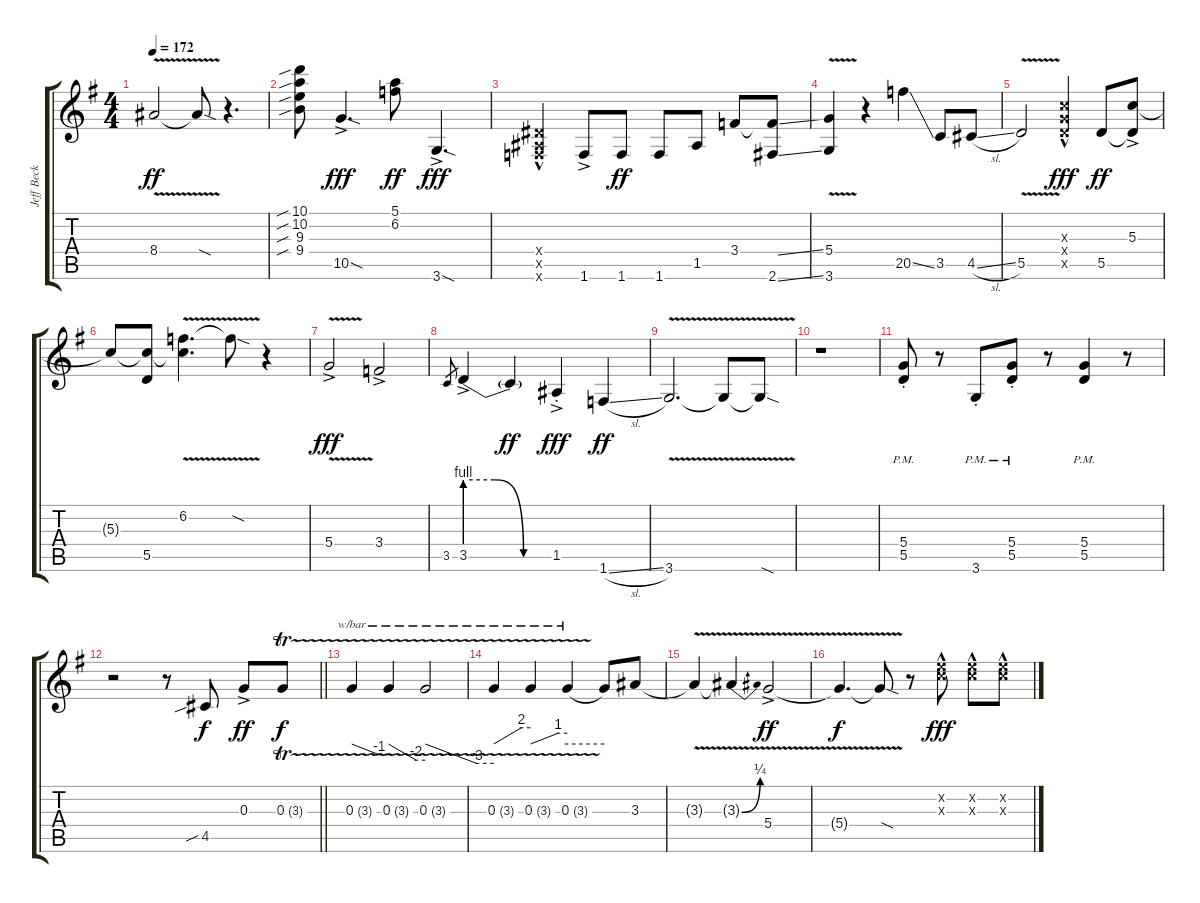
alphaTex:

\track ("Jeff Beck" "Jeff Beck") {instrument overdrivenguitar}
\staff {score tabs}
\tuning (E4 B3 G3 D3 A2 E2) {hide}
\ts (4 4)
\tempo 172
\clef g2
\ks g
8.4{v t}.2{dy ff} 8.4{sod t}.8 r.4{d} |
(10.1{sib} 10.2{sib} 9.3{sib} 9.4{sib}).8 10.5{sod ac}.4{d dy fff} (5.1 6.2).8{dy ff} 3.6{sod ac}.4{d dy fff} |
(1.4{hac x} 1.5{hac x} 1.6{hac x}).4 1.6{ac}.8 1.6.8{dy ff} 1.6.8 1.5.8 3.4.8 (3.4{ss t} 2.6{ss}).8 |
(5.4{v} 3.6{v}).4 r.4 20.5{ss}.4 3.5.8 4.5{sl}.8 |
5.5{v}.2 (5.3{hac x} 5.4{hac x} 5.5{hac x}).4{dy fff} 5.5.8{dy ff} (5.3{ac} 5.5{t}).8 |
5.3{t}.8 (5.3{t} 5.5).8 (6.2{v} 5.3{v t}).4{d} 6.2{sod t}.8 r.4 |
5.4{v ac}.2{dy fff} 3.4{ac}.2 |
3.5.8{gr} 3.5{be (custom 0 4 20 4 40 0 60 0) ac}.4 3.5{t}.4{dy ff} 1.5{ac st}.4{dy fff} 1.6{sl}.4{dy ff} |
3.6{v}.2{d} 3.6{v t}.8 3.6{sod t}.8 |
r.1 |
(5.4{pm st} 5.5{pm st}).8 r.8 3.6{pm st}.8 (5.4{pm st} 5.5{pm st}).8 r.8 (5.4{pm} 5.5{pm}).4 r.8 |
\barLineRight lightlight
r.2 r.8 4.5{sib}.8{dy f} 0.3{ac}.8{dy ff} 0.3{tr (3 32)}.8{dy f} |
0.3{tr (3 32)}.4{tbe (custom default 0 0 45 -4 60 -4)} 0.3{tr (3 32)}.4{tbe (custom default 0 0 45 -8 60 -8)} 0.3{tr (3 32)}.2{tbe (custom default 0 0 45 -12 60 -12)} |
0.3{tr (3 32)}.4{tbe (custom default 0 0 45 8 60 8)} 0.3{tr (3 32)}.4{tbe (custom default 0 0 45 4 60 4)} 0.3{tr (3 32)}.4{tbe (hold default 0 0 60 0)} 0.3{t}.8 3.3.8 |
3.3{v t}.4 3.3{be (bend 0 0 60 1) t}.4 5.4{v ac}.2{dy ff} |
5.4{v t}.4{d dy f} 5.4{sod t}.8 r.8 (5.2{hac x} 5.3{hac x}).8{dy fff} (5.2{hac x} 5.3{hac x}).8 (5.2{hac x} 5.3{hac x}).8
